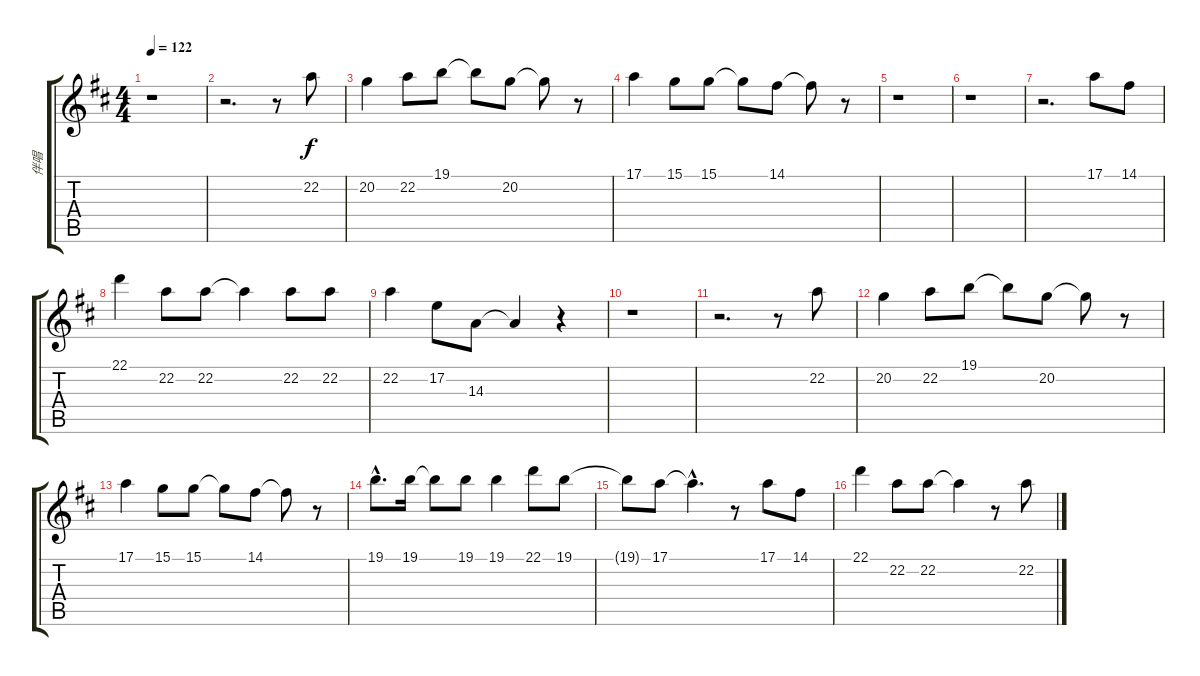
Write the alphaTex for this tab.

\track ("伴唱" "伴唱") {instrument synthvoice}
\staff {score tabs}
\tuning (E4 B3 G3 D3 A2 E2) {hide}
\ts (4 4)
\tempo 122
\clef g2
\ks d
r.1{dy f} |
r.2{d} r.8 22.2.8 |
20.2.4 22.2.8 19.1.8 19.1{t}.8 20.2.8 20.2{t}.8 r.8 |
17.1.4 15.1.8 15.1.8 15.1{t}.8 14.1.8 14.1{t}.8 r.8 |
r.1 |
r.1 |
r.2{d volume 12} 17.1.8 14.1.8 |
22.1.4 22.2.8 22.2.8 22.2{t}.4 22.2.8 22.2.8 |
22.2.4 17.2.8 14.3.8 14.3{t}.4 r.4 |
r.1 |
r.2{d} r.8 22.2.8 |
20.2.4 22.2.8 19.1.8 19.1{t}.8 20.2.8 20.2{t}.8 r.8 |
17.1.4 15.1.8 15.1.8 15.1{t}.8 14.1.8 14.1{t}.8 r.8 |
19.1{hac}.8{d} 19.1.16 19.1{t}.8 19.1.8 19.1.4 22.1.8 19.1.8 |
19.1{t}.8 17.1.8 17.1{hac t}.4{d} r.8 17.1.8 14.1.8 |
22.1.4 22.2.8 22.2.8 22.2{t}.4 r.8 22.2.8
